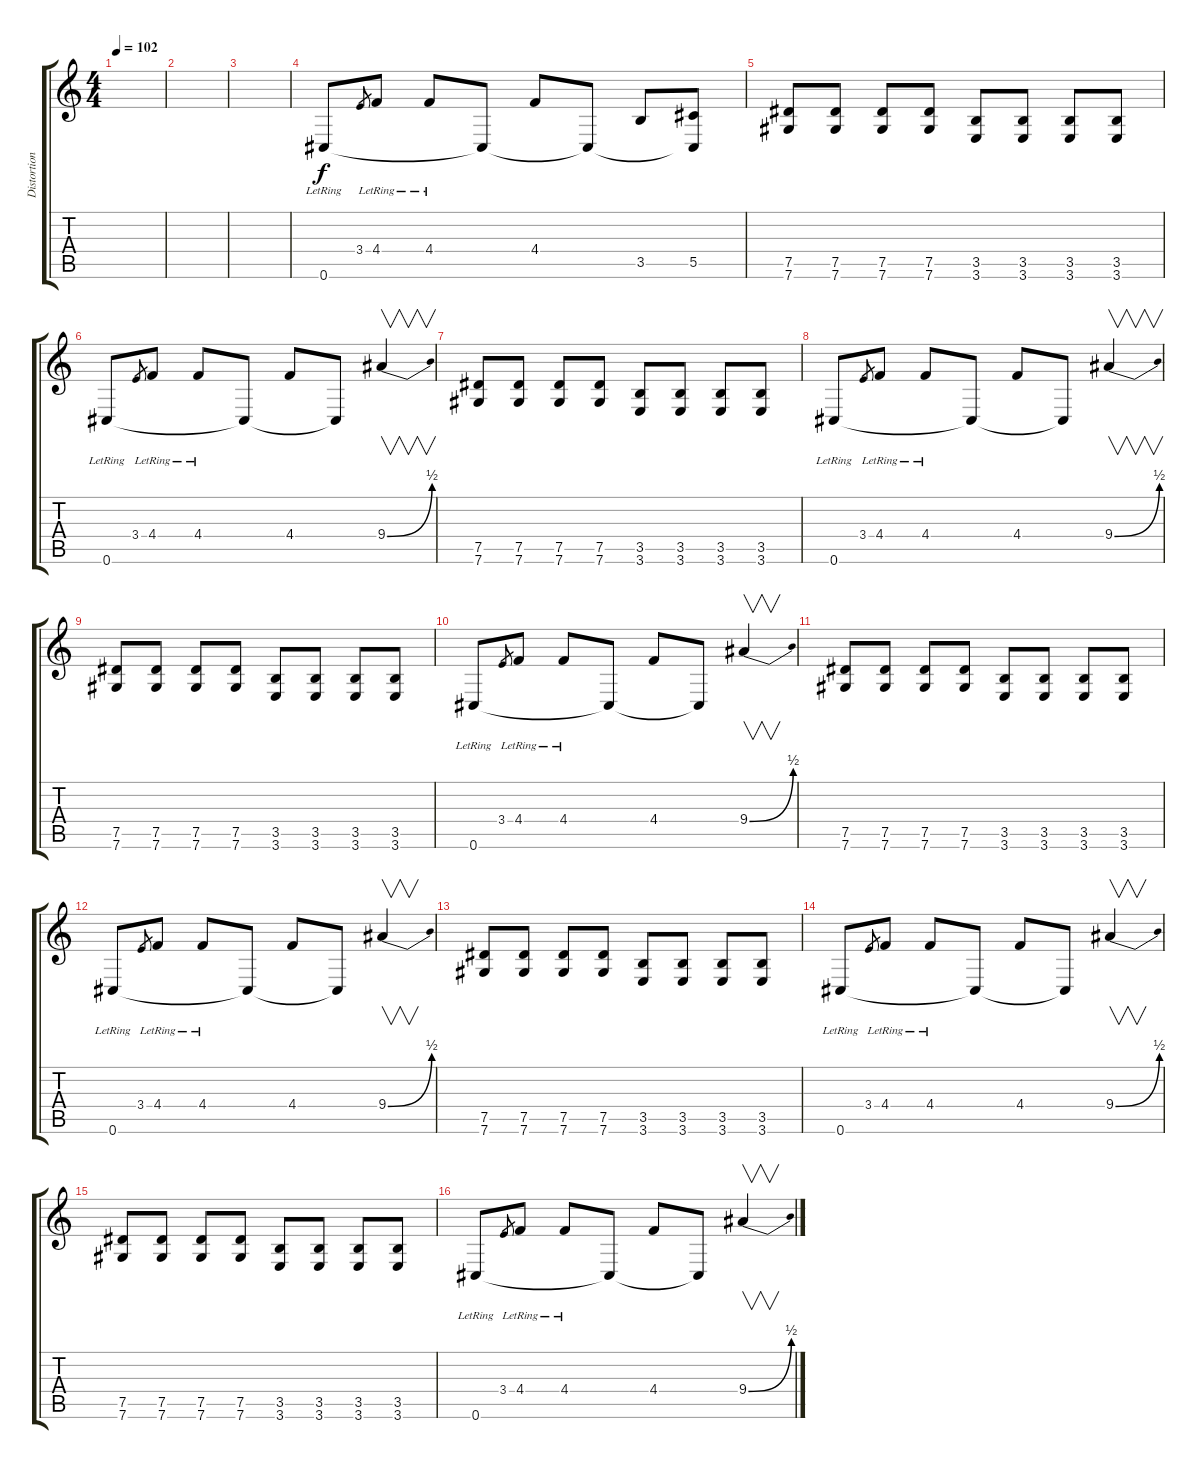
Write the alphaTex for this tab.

\track ("Distortion" "Distortion") {instrument overdrivenguitar}
\staff {score tabs}
\tuning (Eb4 Bb3 Gb3 Db3 Ab2 Db2) {hide}
\ts (4 4)
\tempo 102
\clef g2
\ks c
|
|
|
0.6{lr}.8{dy f} 3.4.8{gr} 4.4{lr}.8 4.4{lr}.8 0.6{t}.8 4.4.8 0.6{t}.8 3.5.8 (5.5 0.6{t}).8 |
(7.5 7.6).8 (7.5 7.6).8 (7.5 7.6).8 (7.5 7.6).8 (3.5 3.6).8 (3.5 3.6).8 (3.5 3.6).8 (3.5 3.6).8 |
0.6{lr}.8 3.4.8{gr} 4.4{lr}.8 4.4{lr}.8 0.6{t}.8 4.4.8 0.6{t}.8 9.4{be (bend 0 0 60 2)}.4{v} |
(7.5 7.6).8 (7.5 7.6).8 (7.5 7.6).8 (7.5 7.6).8 (3.5 3.6).8 (3.5 3.6).8 (3.5 3.6).8 (3.5 3.6).8 |
0.6{lr}.8 3.4.8{gr} 4.4{lr}.8 4.4{lr}.8 0.6{t}.8 4.4.8 0.6{t}.8 9.4{be (bend 0 0 60 2)}.4{v} |
(7.5 7.6).8 (7.5 7.6).8 (7.5 7.6).8 (7.5 7.6).8 (3.5 3.6).8 (3.5 3.6).8 (3.5 3.6).8 (3.5 3.6).8 |
0.6{lr}.8 3.4.8{gr} 4.4{lr}.8 4.4{lr}.8 0.6{t}.8 4.4.8 0.6{t}.8 9.4{be (bend 0 0 60 2)}.4{v} |
(7.5 7.6).8 (7.5 7.6).8 (7.5 7.6).8 (7.5 7.6).8 (3.5 3.6).8 (3.5 3.6).8 (3.5 3.6).8 (3.5 3.6).8 |
0.6{lr}.8 3.4.8{gr} 4.4{lr}.8 4.4{lr}.8 0.6{t}.8 4.4.8 0.6{t}.8 9.4{be (bend 0 0 60 2)}.4{v} |
(7.5 7.6).8 (7.5 7.6).8 (7.5 7.6).8 (7.5 7.6).8 (3.5 3.6).8 (3.5 3.6).8 (3.5 3.6).8 (3.5 3.6).8 |
0.6{lr}.8 3.4.8{gr} 4.4{lr}.8 4.4{lr}.8 0.6{t}.8 4.4.8 0.6{t}.8 9.4{be (bend 0 0 60 2)}.4{v} |
(7.5 7.6).8 (7.5 7.6).8 (7.5 7.6).8 (7.5 7.6).8 (3.5 3.6).8 (3.5 3.6).8 (3.5 3.6).8 (3.5 3.6).8 |
0.6{lr}.8 3.4.8{gr} 4.4{lr}.8 4.4{lr}.8 0.6{t}.8 4.4.8 0.6{t}.8 9.4{be (bend 0 0 60 2)}.4{v}
